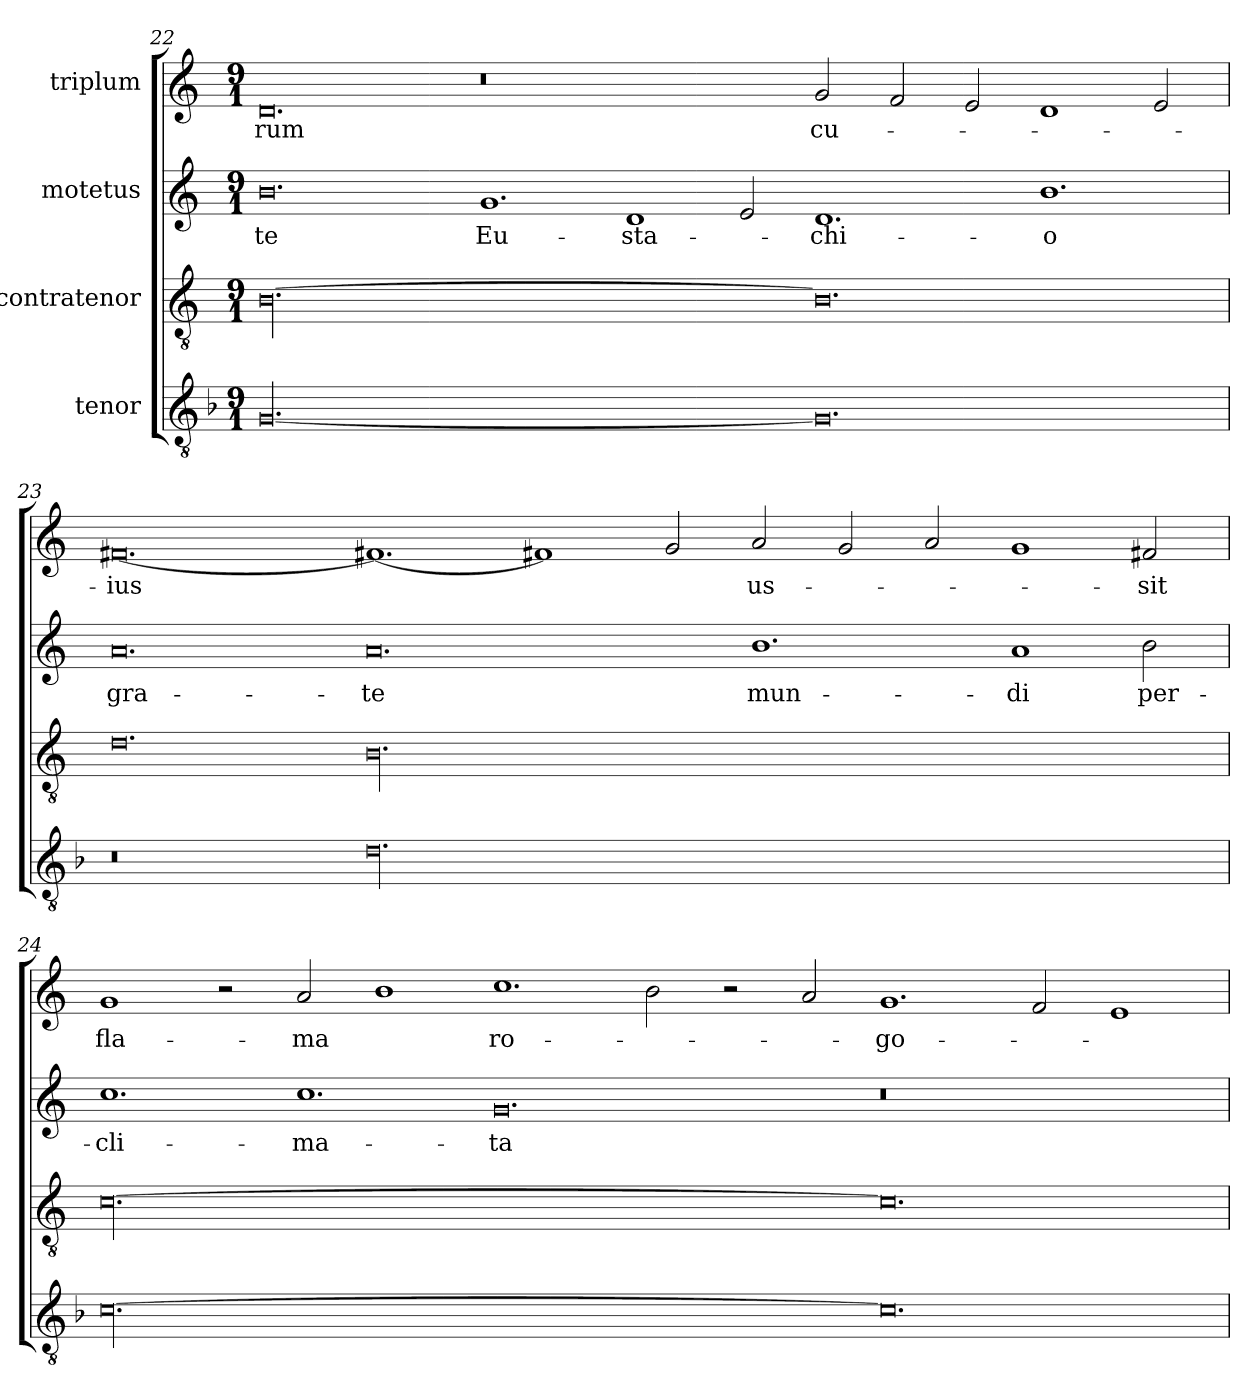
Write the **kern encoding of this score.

**kern	**kern	**kern	**text	**kern	**text
*part4	*part3	*part2	*part2	*part1	*part1
*staff4	*staff3	*staff2	*staff2	*staff1	*staff1
*I"tenor	*I"contratenor	*I"motetus	*	*I"triplum	*
!!LO:PB:g=z
*clefGv2	*clefGv2	*clefG2	*	*clefG2	*
*k[b-]	*k[]	*k[]	*	*k[]	*
*F:	*C:	*C:	*	*C:	*
*M9/1	*M9/1	*M9/1	*	*M9/1	*
=22	=22	=22	=22	=22	=22
[00.G/	[00.B\	0.b\	-te	0.d/	-rum
.	.	1.g/	Eu-	0.r	.
.	.	1d/	-sta-	.	.
.	.	2e/	.	.	.
0.G/]	0.B\]	1.d/	-chi-	2g/	cu-
.	.	.	.	2f/	.
.	.	.	.	2e/	.
.	.	1.b\	-o	1d/	.
.	.	.	.	2e/	.
=23	=23	=23	=23	=23	=23
0.r	0.d\	0.a/	gra-	[0.f#X/	-ius
00.d\	00.B\	0.a/	-te	1.f#X/_	.
.	.	.	.	1f#X/]	.
.	.	.	.	2g/	.
.	.	1.b\	mun-	2a/	us-
.	.	.	.	2g/	.
.	.	.	.	2a/	.
.	.	1a/	-di	1g/	.
.	.	2b\	per-	2f#X/	-sit
!!LO:LB:g=z
=24	=24	=24	=24	=24	=24
[00.c\	[00.c\	1.cc\	cli-	1g/	fla-
.	.	.	.	2r	.
.	.	1.cc\	-ma-	2a/	-ma
.	.	.	.	1b\	.
.	.	0.g/	-ta	1.cc\	ro-
.	.	.	.	2b\	.
.	.	.	.	2r	.
.	.	.	.	2a/	.
0.c\]	0.c\]	0.r	.	1.g/	-go-
.	.	.	.	2f/	.
.	.	.	.	1e/	.
=	=	=	=	=	=
*-	*-	*-	*-	*-	*-
